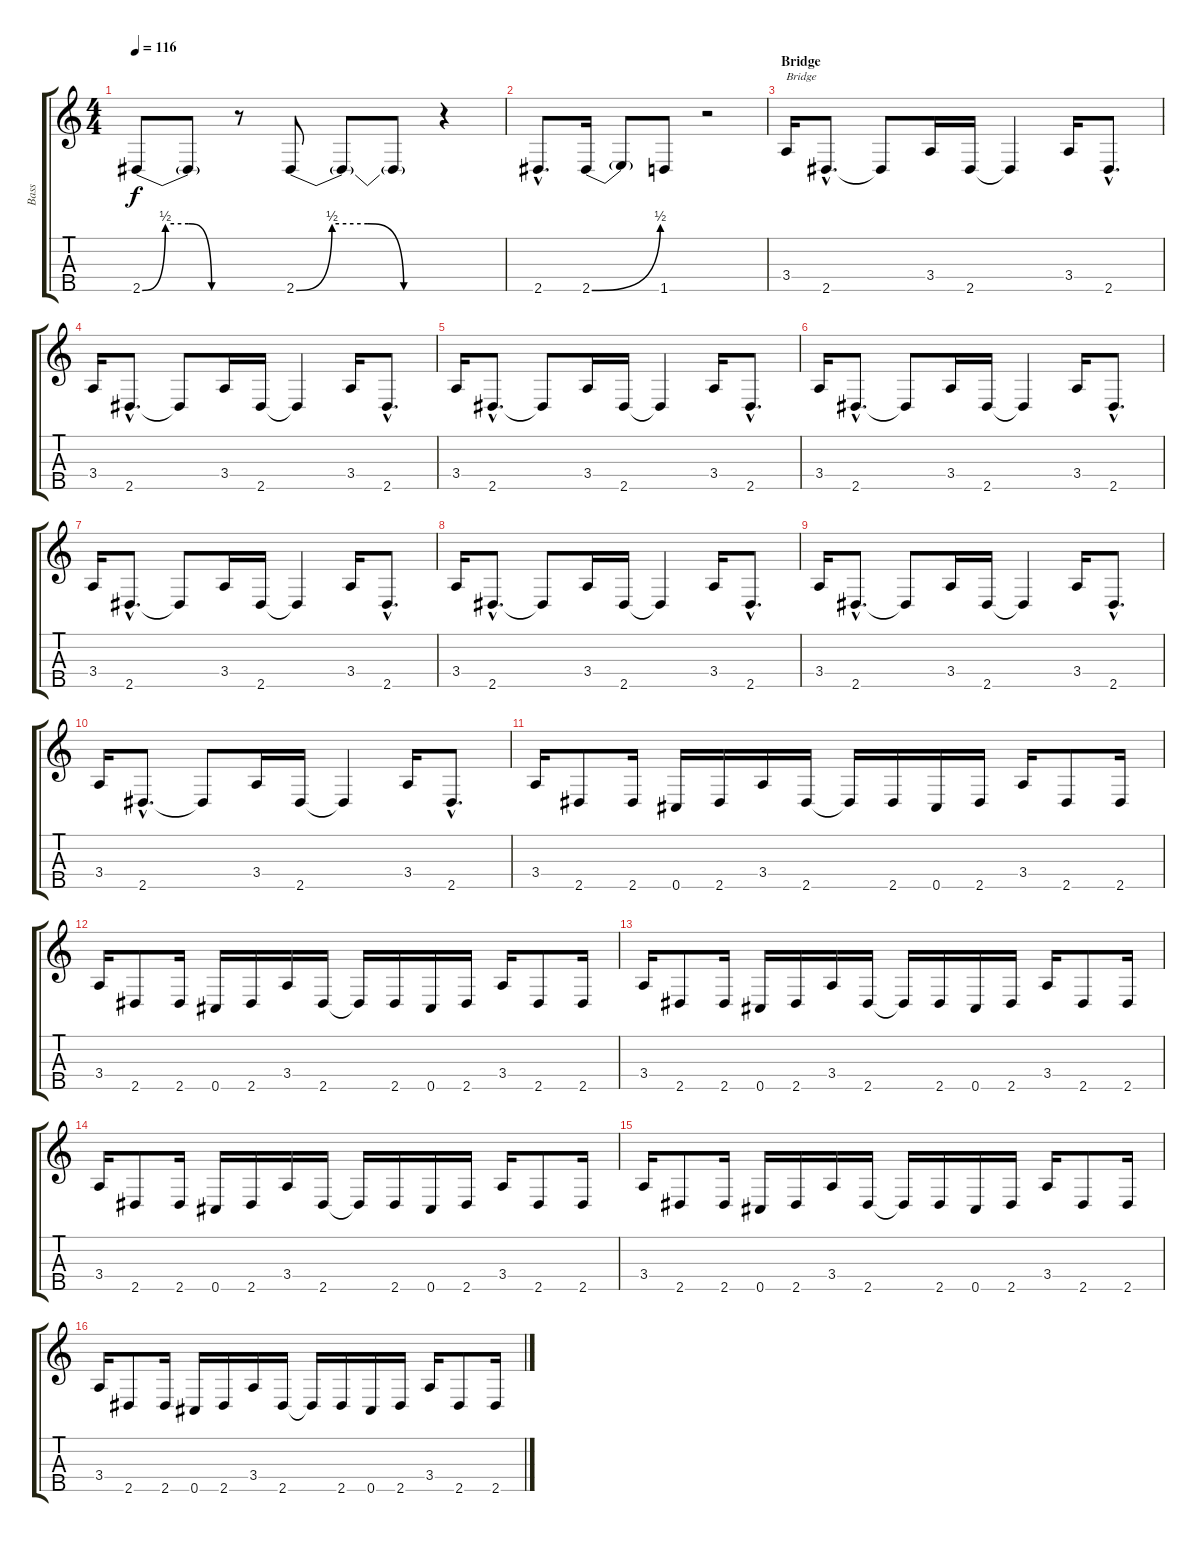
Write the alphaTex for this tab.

\track ("Bass" "Bass") {instrument electricbassfinger}
\staff {score tabs}
\tuning (Ab3 E3 B2 Gb2 Db2) {hide}
\ts (4 4)
\tempo 116
\clef g2
\ks c
2.5{be (custom 0 0 15 2 30 2 45 0 60 0)}.8{dy f} 2.5{t}.8 r.8 2.5{be (custom 0 0 15 2 30 2 45 0 60 0)}.8 2.5{t}.8 2.5{t}.8 r.4 |
2.5{hac}.8{d} 2.5{be (bend 0 0 60 2)}.16 2.5{t}.8 1.5.8 r.2 |
\section ("" "Bridge")
3.4.16{txt "Bridge"} 2.5{hac}.8{d} 2.5{t}.8 3.4.16 2.5.16 2.5{t}.4 3.4.16 2.5{hac}.8{d} |
3.4.16 2.5{hac}.8{d} 2.5{t}.8 3.4.16 2.5.16 2.5{t}.4 3.4.16 2.5{hac}.8{d} |
3.4.16 2.5{hac}.8{d} 2.5{t}.8 3.4.16 2.5.16 2.5{t}.4 3.4.16 2.5{hac}.8{d} |
3.4.16 2.5{hac}.8{d} 2.5{t}.8 3.4.16 2.5.16 2.5{t}.4 3.4.16 2.5{hac}.8{d} |
3.4.16 2.5{hac}.8{d} 2.5{t}.8 3.4.16 2.5.16 2.5{t}.4 3.4.16 2.5{hac}.8{d} |
3.4.16 2.5{hac}.8{d} 2.5{t}.8 3.4.16 2.5.16 2.5{t}.4 3.4.16 2.5{hac}.8{d} |
3.4.16 2.5{hac}.8{d} 2.5{t}.8 3.4.16 2.5.16 2.5{t}.4 3.4.16 2.5{hac}.8{d} |
3.4.16 2.5{hac}.8{d} 2.5{t}.8 3.4.16 2.5.16 2.5{t}.4 3.4.16 2.5{hac}.8{d} |
3.4.16 2.5.8 2.5.16 0.5.16 2.5.16 3.4.16 2.5.16 2.5{t}.16 2.5.16 0.5.16 2.5.16 3.4.16 2.5.8 2.5.16 |
3.4.16 2.5.8 2.5.16 0.5.16 2.5.16 3.4.16 2.5.16 2.5{t}.16 2.5.16 0.5.16 2.5.16 3.4.16 2.5.8 2.5.16 |
3.4.16 2.5.8 2.5.16 0.5.16 2.5.16 3.4.16 2.5.16 2.5{t}.16 2.5.16 0.5.16 2.5.16 3.4.16 2.5.8 2.5.16 |
3.4.16 2.5.8 2.5.16 0.5.16 2.5.16 3.4.16 2.5.16 2.5{t}.16 2.5.16 0.5.16 2.5.16 3.4.16 2.5.8 2.5.16 |
3.4.16 2.5.8 2.5.16 0.5.16 2.5.16 3.4.16 2.5.16 2.5{t}.16 2.5.16 0.5.16 2.5.16 3.4.16 2.5.8 2.5.16 |
3.4.16 2.5.8 2.5.16 0.5.16 2.5.16 3.4.16 2.5.16 2.5{t}.16 2.5.16 0.5.16 2.5.16 3.4.16 2.5.8 2.5.16
